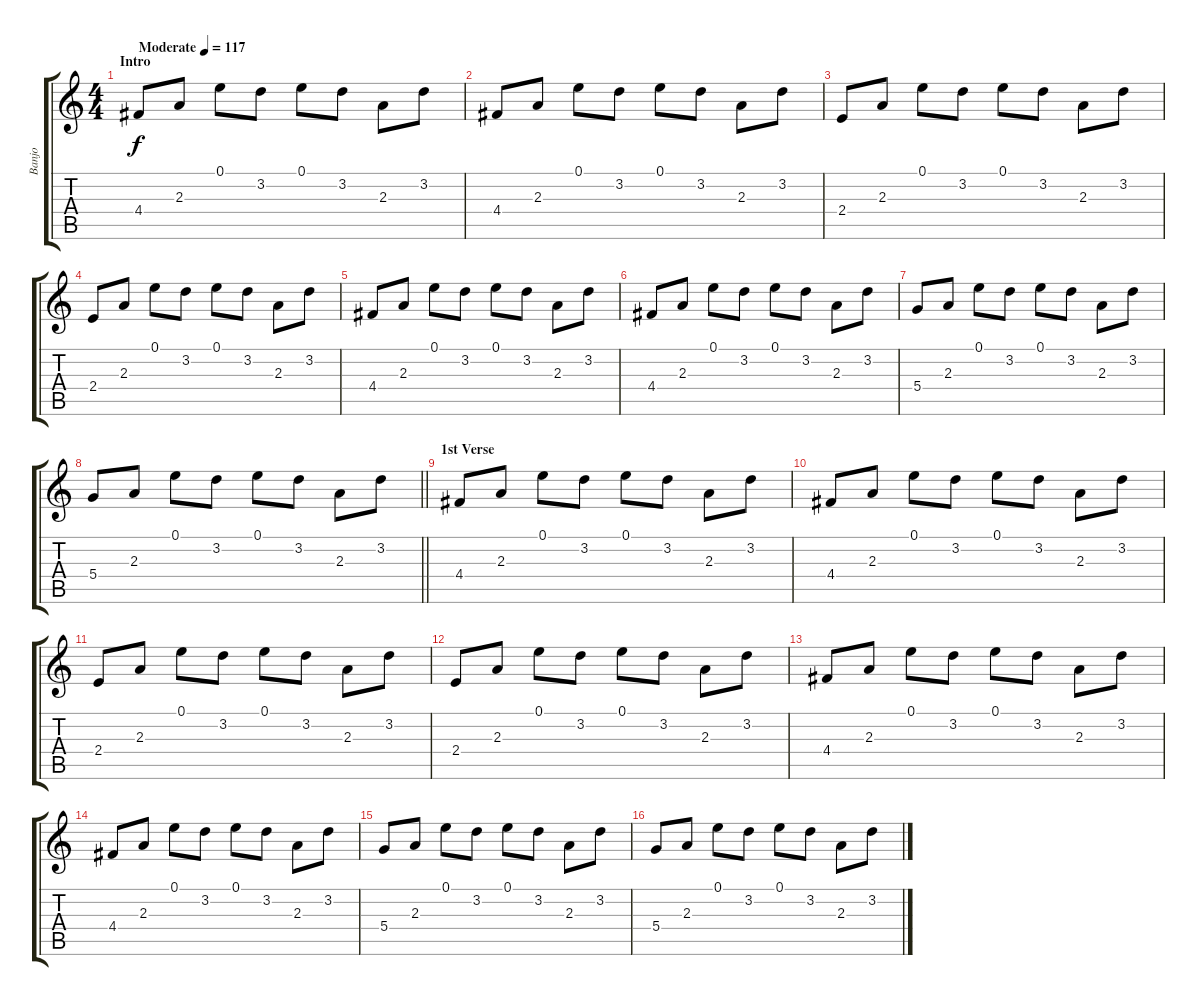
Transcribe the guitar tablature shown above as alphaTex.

\track ("Banjo" "Banjo") {instrument banjo}
\staff {score tabs}
\tuning (E4 B3 G3 D3 A2 E2) {hide}
\displaytranspose 12
\ts (4 4)
\section ("" "Intro")
\tempo (117 "Moderate")
\clef g2
\ks c
4.4.8{dy f instrument banjo} 2.3.8 0.1.8 3.2.8 0.1.8 3.2.8 2.3.8 3.2.8 |
4.4.8 2.3.8 0.1.8 3.2.8 0.1.8 3.2.8 2.3.8 3.2.8 |
2.4.8 2.3.8 0.1.8 3.2.8 0.1.8 3.2.8 2.3.8 3.2.8 |
2.4.8 2.3.8 0.1.8 3.2.8 0.1.8 3.2.8 2.3.8 3.2.8 |
4.4.8 2.3.8 0.1.8 3.2.8 0.1.8 3.2.8 2.3.8 3.2.8 |
4.4.8 2.3.8 0.1.8 3.2.8 0.1.8 3.2.8 2.3.8 3.2.8 |
5.4.8 2.3.8 0.1.8 3.2.8 0.1.8 3.2.8 2.3.8 3.2.8 |
\barLineRight lightlight
5.4.8 2.3.8 0.1.8 3.2.8 0.1.8 3.2.8 2.3.8 3.2.8 |
\section ("" "1st Verse")
4.4.8 2.3.8 0.1.8 3.2.8 0.1.8 3.2.8 2.3.8 3.2.8 |
4.4.8 2.3.8 0.1.8 3.2.8 0.1.8 3.2.8 2.3.8 3.2.8 |
2.4.8 2.3.8 0.1.8 3.2.8 0.1.8 3.2.8 2.3.8 3.2.8 |
2.4.8 2.3.8 0.1.8 3.2.8 0.1.8 3.2.8 2.3.8 3.2.8 |
4.4.8 2.3.8 0.1.8 3.2.8 0.1.8 3.2.8 2.3.8 3.2.8 |
4.4.8 2.3.8 0.1.8 3.2.8 0.1.8 3.2.8 2.3.8 3.2.8 |
5.4.8 2.3.8 0.1.8 3.2.8 0.1.8 3.2.8 2.3.8 3.2.8 |
5.4.8 2.3.8 0.1.8 3.2.8 0.1.8 3.2.8 2.3.8 3.2.8
